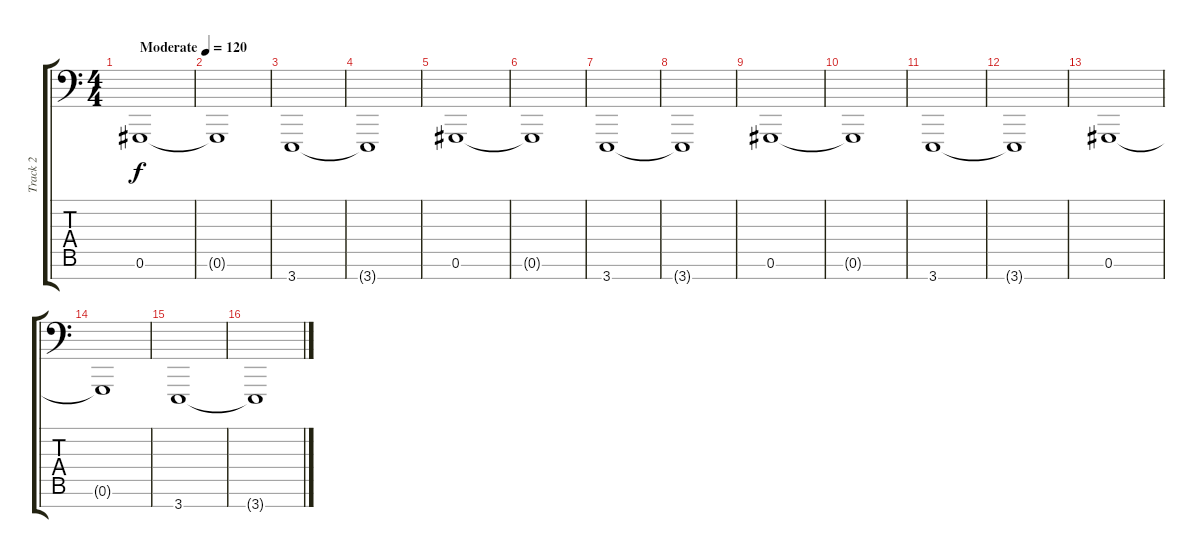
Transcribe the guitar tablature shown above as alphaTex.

\track ("Track 2" "Track 2") {instrument stringensemble1}
\staff {score tabs}
\tuning (Ab3 Eb3 B2 Gb2 Db2 Ab1 Db1) {hide}
\ts (4 4)
\tempo (120 "Moderate")
\clef f4
\ks c
0.6.1{dy f instrument stringensemble1} |
0.6{t}.1 |
3.7.1 |
3.7{t}.1 |
0.6.1 |
0.6{t}.1 |
3.7.1 |
3.7{t}.1 |
0.6.1 |
0.6{t}.1 |
3.7.1 |
3.7{t}.1 |
0.6.1 |
0.6{t}.1 |
3.7.1 |
3.7{t}.1
